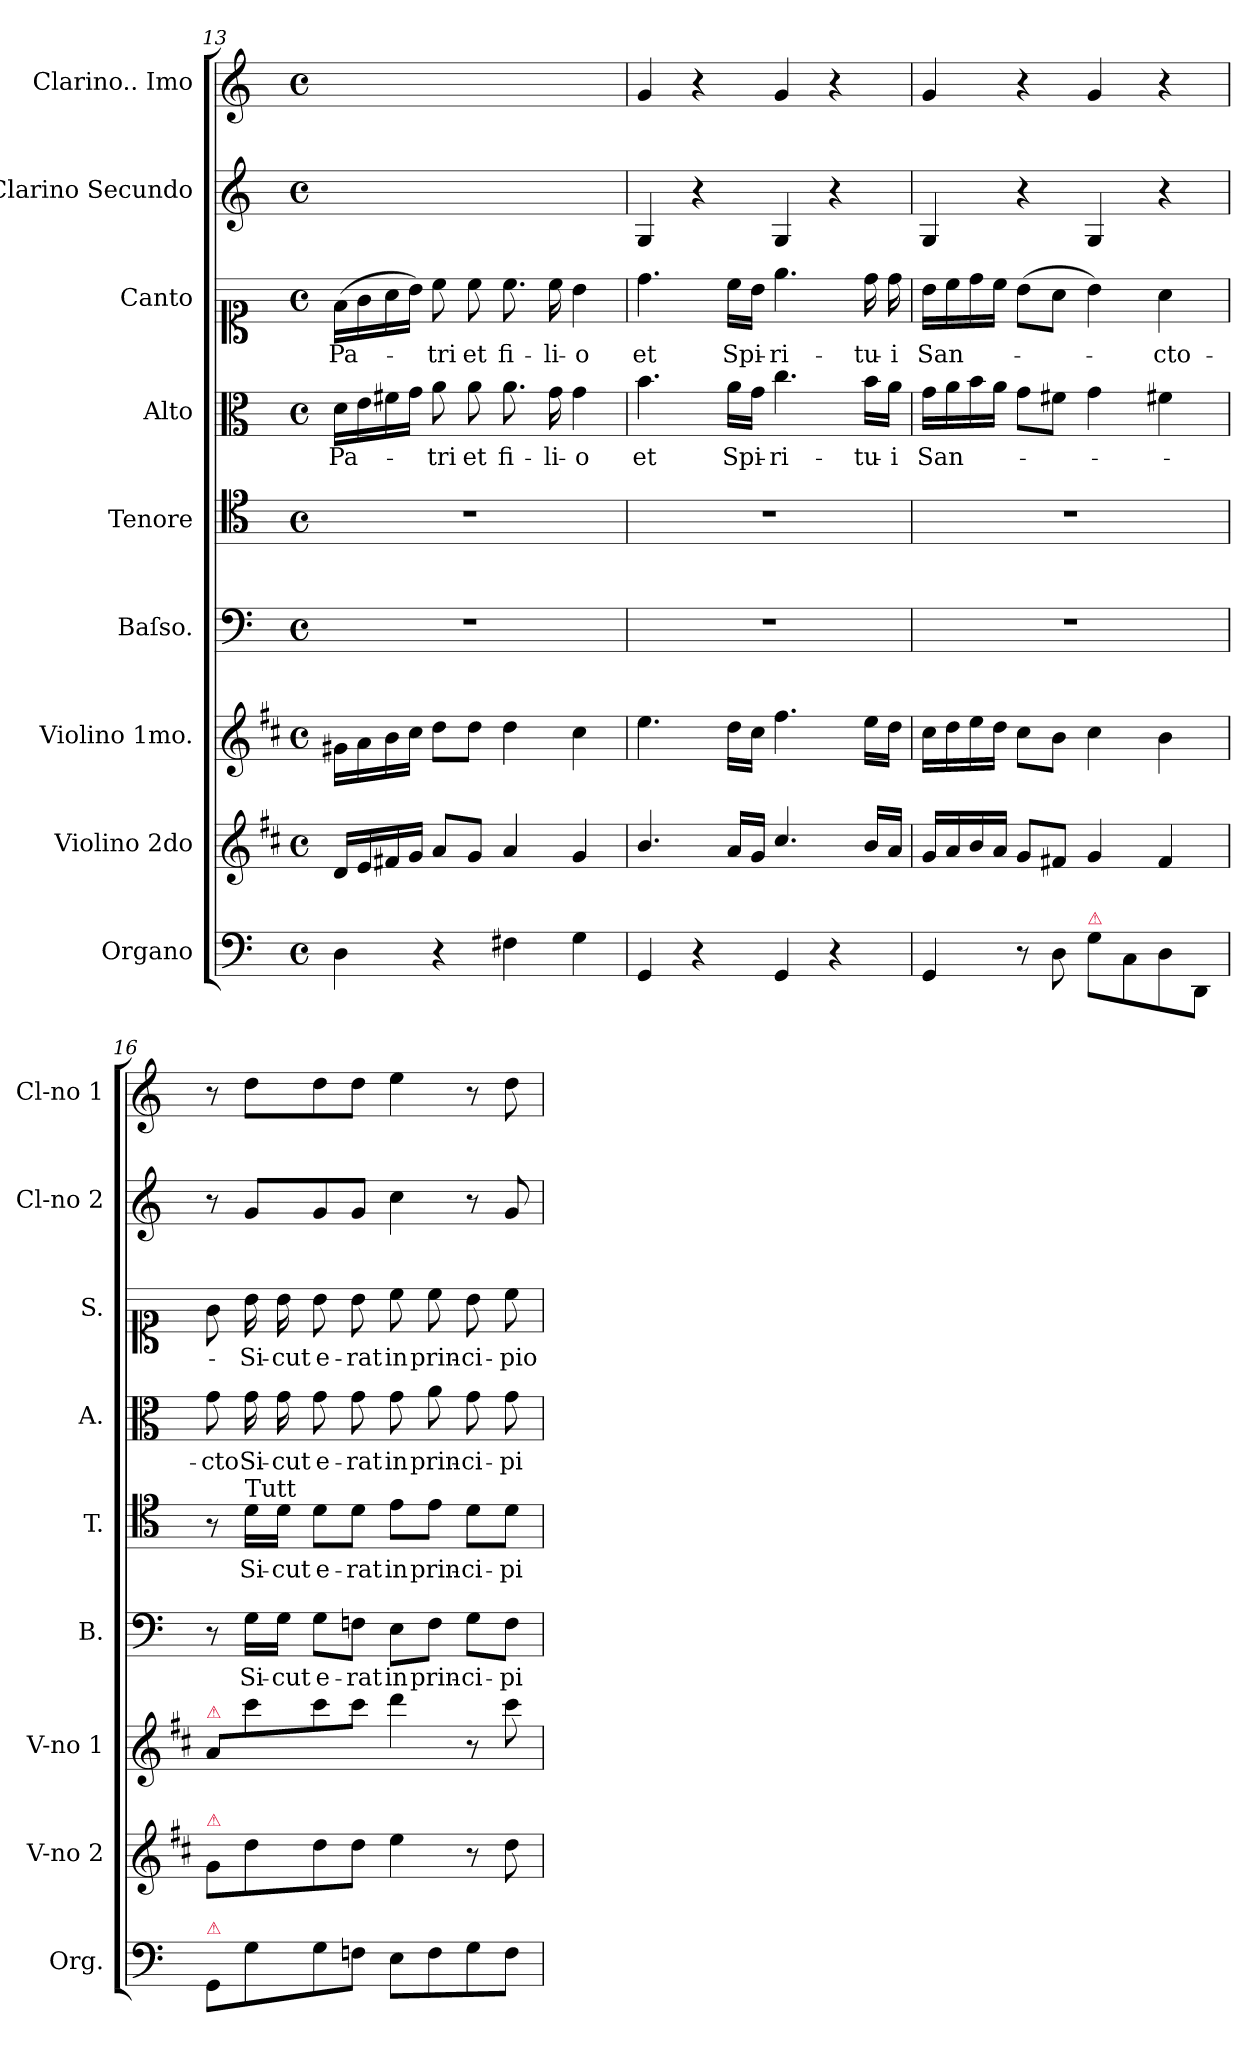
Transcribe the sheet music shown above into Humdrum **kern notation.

**kern	**kern	**kern	**kern	**text	**kern	**text	**kern	**text	**kern	**text	**kern	**kern
*part9	*part8	*part7	*part6	*part6	*part5	*part5	*part4	*part4	*part3	*part3	*part2	*part1
*staff9	*staff8	*staff7	*staff6	*staff6	*staff5	*staff5	*staff4	*staff4	*staff3	*staff3	*staff2	*staff1
*I"Organo	*I"Violino 2do	*I"Violino 1mo.	*I"Baſso.	*	*I"Tenore	*	*I"Alto	*	*I"Canto	*	*I"Clarino Secundo	*I"Clarino.. Imo
*I'Org.	*I'V-no 2	*I'V-no 1	*I'B.	*	*I'T.	*	*I'A.	*	*I'S.	*	*I'Cl-no 2	*I'Cl-no 1
*clefF4	*clefG2	*clefG2	*clefF4	*	*clefC4	*	*clefC3	*	*clefC1	*	*clefG2	*clefG2
*	*ITrd1c2	*ITrd1c2	*	*	*	*	*	*	*	*	*	*
*k[]	*k[]	*k[]	*k[]	*	*k[]	*	*k[]	*	*k[]	*	*k[]	*k[]
*M4/4	*M4/4	*M4/4	*M4/4	*	*M4/4	*	*M4/4	*	*M4/4	*	*M4/4	*M4/4
*met(c)	*met(c)	*met(c)	*met(c)	*	*met(c)	*	*met(c)	*	*met(c)	*	*met(c)	*met(c)
=13	=13	=13	=13	=13	=13	=13	=13	=13	=13	=13	=13	=13
!	!	!	!	!	!	!	!	!	!	!LO:LY:i	!	!
4D\	16c/LL	16f#X\LL	1r	.	1r	.	16d\LL	Pa-	(16f\LL	Pa-	1ryy	1ryy
.	16d/	16g\	.	.	.	.	16e\	.	16g\	.	.	.
.	16en/	16a\	.	.	.	.	16f#X\	.	16a\	.	.	.
.	16f/JJ	16b\JJ	.	.	.	.	16g\JJ	.	16b\JJ)	.	.	.
!	!	!	!	!	!	!	!	!	!	!LO:LY:i	!	!
4r	8g/L	8cc\L	.	.	.	.	8a\	-tri	8cc\	-tri	.	.
!	!	!	!	!	!	!	!	!	!	!LO:LY:i	!	!
.	8f/J	8cc\J	.	.	.	.	8a\	et	8cc\	et	.	.
!	!	!	!	!	!	!	!	!	!	!LO:LY:i	!	!
4F#X\	4g/	4cc\	.	.	.	.	8.a\	fi-	8.cc\	fi-	.	.
!	!	!	!	!	!	!	!	!	!	!LO:LY:i	!	!
.	.	.	.	.	.	.	16g\	-li-	16cc\	-li-	.	.
!	!	!	!	!	!	!	!	!	!	!LO:LY:i	!	!
4G\	4f/	4b\	.	.	.	.	4g\	-o	4b\	-o	.	.
=14	=14	=14	=14	=14	=14	=14	=14	=14	=14	=14	=14	=14
4GG/	4.a/	4.dd\	1r	.	1r	.	4.b\	et	4.dd\	et	4G/	4g/
4r	.	.	.	.	.	.	.	.	.	.	4r	4r
.	16g/LL	16cc\LL	.	.	.	.	16a\LL	Spi-	16cc\LL	Spi-	.	.
.	16f/JJ	16b\JJ	.	.	.	.	16g\JJ	.	16b\JJ	.	.	.
4GG/	4.b/	4.ee\	.	.	.	.	4.cc\	-ri-	4.ee\	-ri-	4G/	4g/
4r	.	.	.	.	.	.	.	.	.	.	4r	4r
.	16a/LL	16dd\LL	.	.	.	.	16b\LL	-tu-	16dd\	-tu-	.	.
.	16g/JJ	16cc\JJ	.	.	.	.	16a\JJ	-i	16dd\	-i	.	.
=15	=15	=15	=15	=15	=15	=15	=15	=15	=15	=15	=15	=15
4GG/	16f/LL	16b\LL	1r	.	1r	.	16g\LL	San-	16b\LL	San-	4G/	4g/
.	16g/	16cc\	.	.	.	.	16a\	.	16cc\	.	.	.
.	16a/	16dd\	.	.	.	.	16b\	.	16dd\	.	.	.
.	16g/JJ	16cc\JJ	.	.	.	.	16a\JJ	.	16cc\JJ	.	.	.
8r	8f/L	8b\L	.	.	.	.	8g\L	.	(8b\L	.	4r	4r
8D\	8en/J	8a\J	.	.	.	.	8f#X\J	.	8a\J	.	.	.
!LO:TX:a:color=crimson:t=⚠	!	!	!	!	!	!	!	!	!	!	!	!
8G\L	4f/	4b\	.	.	.	.	4g\	.	4b\)	.	4G/	4g/
8C\	.	.	.	.	.	.	.	.	.	.	.	.
8D\	4e/	4a\	.	.	.	.	4f#X\	.	4a\	-cto-	4r	4r
8DD/J	.	.	.	.	.	.	.	.	.	.	.	.
=16	=16	=16	=16	=16	=16	=16	=16	=16	=16	=16	=16	=16
!	!	!LO:TX:a:color=crimson:t=⚠	!	!	!	!	!	!	!	!	!	!
!	!LO:TX:a:color=crimson:t=⚠	!	!	!	!	!	!	!	!	!	!	!
!LO:TX:a:color=crimson:t=⚠	!	!	!	!	!	!	!	!	!	!	!	!
8GG/L	8f/L	8g/L	8r	.	8r	.	8g\	-cto	8g\	.	8r	8r
!	!	!	!	!	!LO:TX:a:t=Tutt	!	!	!	!	!	!	!
8G\	8cc\	8bb\	16G\LL	Si-	16d\LL	Si-	16g\	Si-	16b\	Si-	8g/L	8dd\L
.	.	.	16G\JJ	-cut	16d\JJ	-cut	16g\	-cut	16b\	-cut	.	.
8G\	8cc\	8bb\	8G\L	e-	8d\L	e-	8g\	e-	8b\	e-	8g/	8dd\
8Fn\J	8cc\J	8bb\J	8Fn\J	-rat	8d\J	-rat	8g\	-rat	8b\	-rat	8g/J	8dd\J
8E\L	4dd\	4ccc\	8E\L	in	8e\L	in	8g\	in	8cc\	in	4cc\	4ee\
8F\	.	.	8F\J	prin-	8e\J	prin-	8a\	prin-	8cc\	prin-	.	.
8G\	8r	8r	8G\L	-ci-	8d\L	-ci-	8g\	-ci-	8b\	-ci-	8r	8r
8F\J	8cc\	8bb\	8F\J	-pi-	8d\J	-pi-	8g\	pi-	8cc\	-pio-	8g/	8dd\
=	=	=	=	=	=	=	=	=	=	=	=	=
*-	*-	*-	*-	*-	*-	*-	*-	*-	*-	*-	*-	*-
